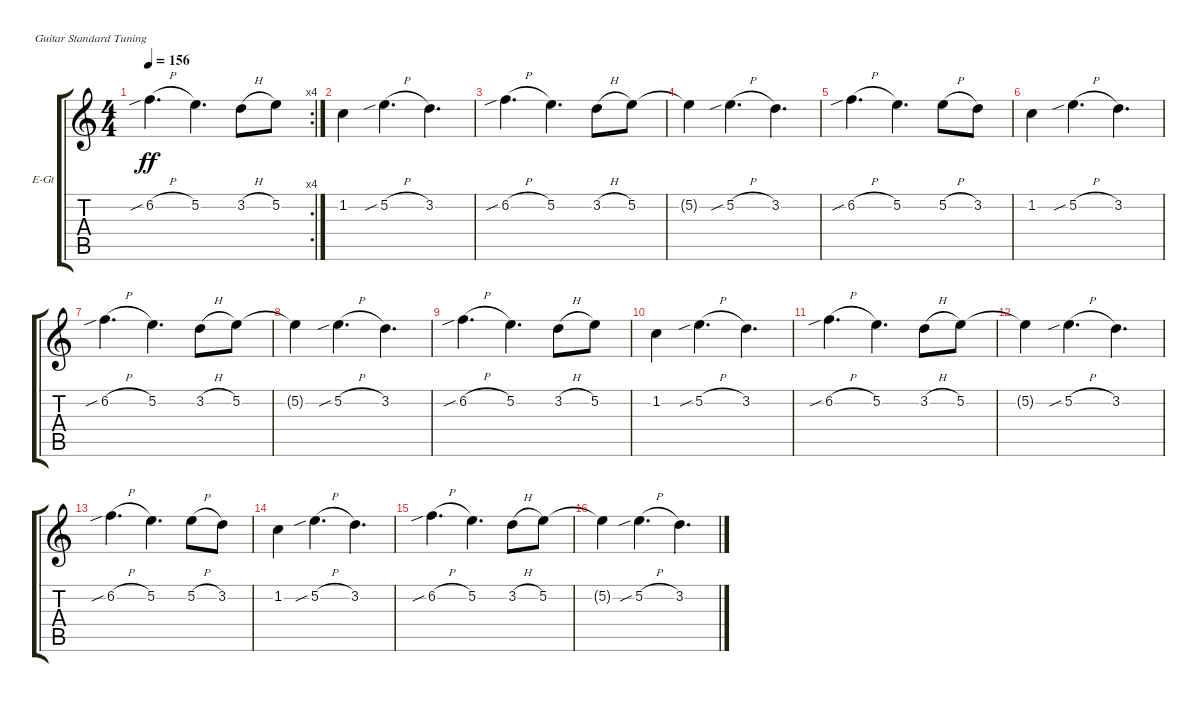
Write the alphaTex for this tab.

\defaultSystemsLayout 4
\bracketExtendMode groupsimilarinstruments
\firstSystemTrackNameOrientation horizontal
\otherSystemsTrackNameOrientation horizontal
\track ("Electric Guitar" "E-Gt") {instrument distortionguitar}
\staff {score tabs}
\tuning (E4 B3 G3 D3 A2 E2)
\rc 4
\ts (4 4)
\tempo 156
\clef g2
\scale
0.333333
\ks c
6.2{sib h}.4{d dy ff} 5.2.4{d} 3.2{h}.8 5.2.8 |
\scale
0.333333 1.2.4 5.2{sib h}.4{d} 3.2.4{d} |
\scale
0.333333 6.2{sib h}.4{d} 5.2.4{d} 3.2{h}.8 5.2.8 |
\scale
0.333333 5.2{t}.4 5.2{sib h}.4{d} 3.2.4{d} |
\scale
0.333333 6.2{sib h}.4{d} 5.2.4{d} 5.2{h}.8 3.2.8 |
\scale
0.333333 1.2.4 5.2{sib h}.4{d} 3.2.4{d} |
\scale
0.333333 6.2{sib h}.4{d} 5.2.4{d} 3.2{h}.8 5.2.8 |
\scale
0.333333 5.2{t}.4 5.2{sib h}.4{d} 3.2.4{d} |
\scale
0.333333 6.2{sib h}.4{d} 5.2.4{d} 3.2{h}.8 5.2.8 |
\scale
0.333333 1.2.4 5.2{sib h}.4{d} 3.2.4{d} |
\scale
0.333333 6.2{sib h}.4{d} 5.2.4{d} 3.2{h}.8 5.2.8 |
\scale
0.333333 5.2{t}.4 5.2{sib h}.4{d} 3.2.4{d} |
\scale
0.333333 6.2{sib h}.4{d} 5.2.4{d} 5.2{h}.8 3.2.8 |
\scale
0.333333 1.2.4 5.2{sib h}.4{d} 3.2.4{d} |
\scale
0.333333 6.2{sib h}.4{d} 5.2.4{d} 3.2{h}.8 5.2.8 |
\scale
0.333333 5.2{t}.4 5.2{sib h}.4{d} 3.2.4{d}
